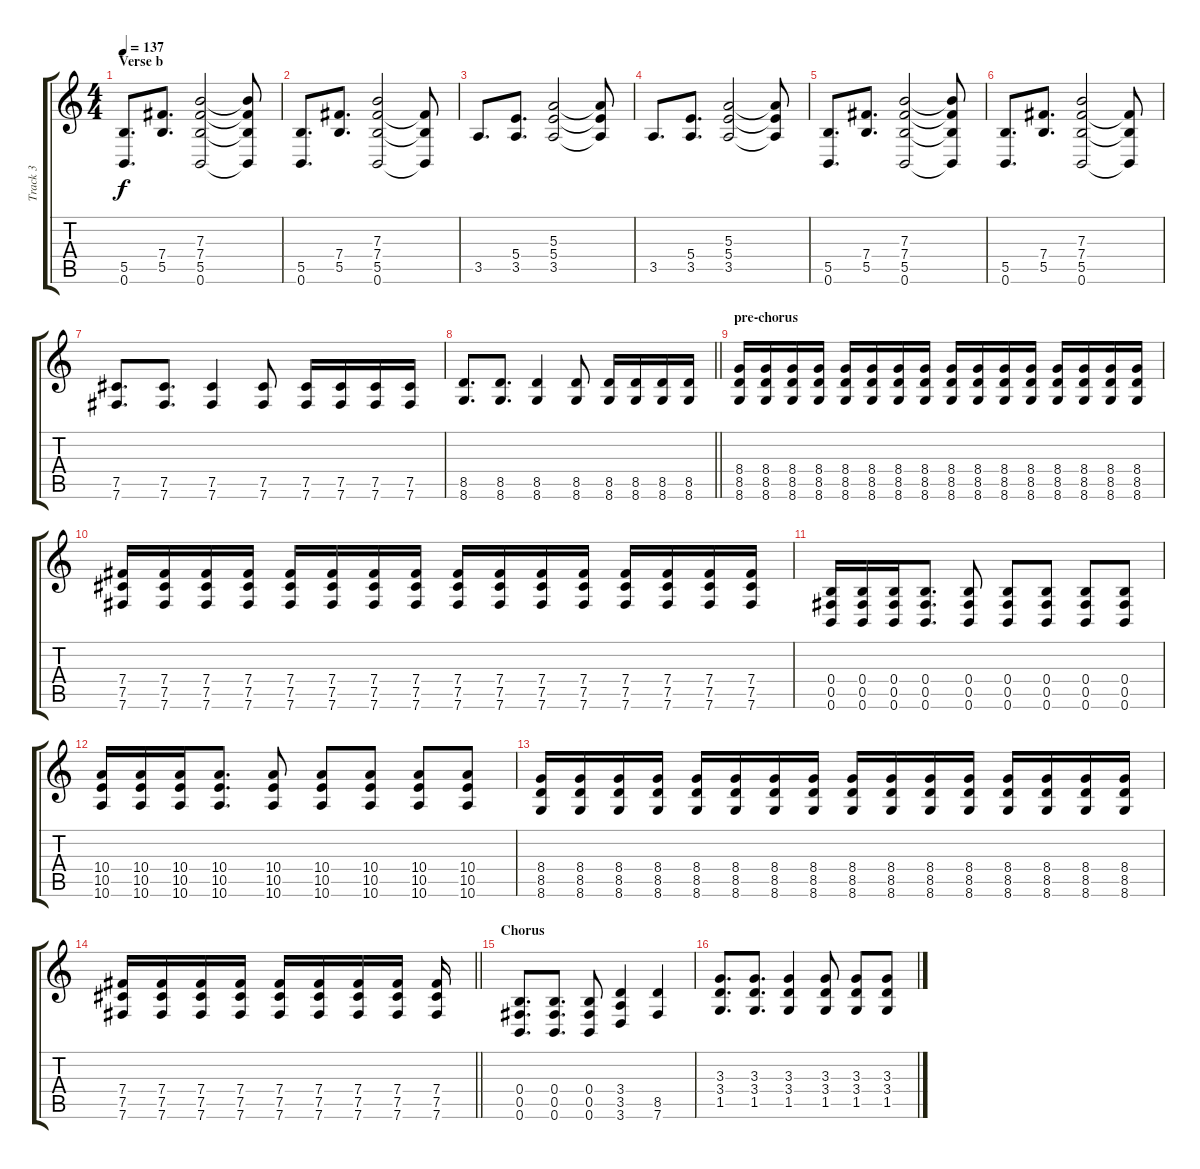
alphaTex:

\track ("Track 3" "Track 3") {instrument overdrivenguitar}
\staff {score tabs}
\tuning (Db4 Ab3 E3 B2 Gb2 B1) {hide}
\ts (4 4)
\section ("" "Verse b")
\tempo 137
\clef g2
\ks c
(5.5 0.6).8{d dy f} (7.4 5.5).8{d} (7.3 7.4 5.5 0.6).2 (7.3{t} 7.4{t} 5.5{t} 0.6{t}).8 |
(5.5 0.6).8{d} (7.4 5.5).8{d} (7.3 7.4 5.5 0.6).2 (7.4{t} 5.5{t} 0.6{t}).8 |
3.5.8{d} (5.4 3.5).8{d} (5.3 5.4 3.5).2 (5.3{t} 5.4{t} 3.5{t}).8 |
3.5.8{d} (5.4 3.5).8{d} (5.3 5.4 3.5).2 (5.3{t} 5.4{t} 3.5{t}).8 |
(5.5 0.6).8{d} (7.4 5.5).8{d} (7.3 7.4 5.5 0.6).2 (7.3{t} 7.4{t} 5.5{t} 0.6{t}).8 |
(5.5 0.6).8{d} (7.4 5.5).8{d} (7.3 7.4 5.5 0.6).2 (7.4{t} 5.5{t} 0.6{t}).8 |
(7.5 7.6).8{d} (7.5 7.6).8{d} (7.5 7.6).4 (7.5 7.6).8 (7.5 7.6).16 (7.5 7.6).16 (7.5 7.6).16 (7.5 7.6).16 |
\barLineRight lightlight
(8.5 8.6).8{d} (8.5 8.6).8{d} (8.5 8.6).4 (8.5 8.6).8 (8.5 8.6).16 (8.5 8.6).16 (8.5 8.6).16 (8.5 8.6).16 |
\section ("" "pre-chorus")
(8.4 8.5 8.6).16 (8.4 8.5 8.6).16 (8.4 8.5 8.6).16 (8.4 8.5 8.6).16 (8.4 8.5 8.6).16 (8.4 8.5 8.6).16 (8.4 8.5 8.6).16 (8.4 8.5 8.6).16 (8.4 8.5 8.6).16 (8.4 8.5 8.6).16 (8.4 8.5 8.6).16 (8.4 8.5 8.6).16 (8.4 8.5 8.6).16 (8.4 8.5 8.6).16 (8.4 8.5 8.6).16 (8.4 8.5 8.6).16 |
(7.4 7.5 7.6).16 (7.4 7.5 7.6).16 (7.4 7.5 7.6).16 (7.4 7.5 7.6).16 (7.4 7.5 7.6).16 (7.4 7.5 7.6).16 (7.4 7.5 7.6).16 (7.4 7.5 7.6).16 (7.4 7.5 7.6).16 (7.4 7.5 7.6).16 (7.4 7.5 7.6).16 (7.4 7.5 7.6).16 (7.4 7.5 7.6).16 (7.4 7.5 7.6).16 (7.4 7.5 7.6).16 (7.4 7.5 7.6).16 |
(0.4 0.5 0.6).16 (0.4 0.5 0.6).16 (0.4 0.5 0.6).16 (0.4 0.5 0.6).8{d} (0.4 0.5 0.6).8 (0.4 0.5 0.6).8 (0.4 0.5 0.6).8 (0.4 0.5 0.6).8 (0.4 0.5 0.6).8 |
(10.4 10.5 10.6).16 (10.4 10.5 10.6).16 (10.4 10.5 10.6).16 (10.4 10.5 10.6).8{d} (10.4 10.5 10.6).8 (10.4 10.5 10.6).8 (10.4 10.5 10.6).8 (10.4 10.5 10.6).8 (10.4 10.5 10.6).8 |
(8.4 8.5 8.6).16 (8.4 8.5 8.6).16 (8.4 8.5 8.6).16 (8.4 8.5 8.6).16 (8.4 8.5 8.6).16 (8.4 8.5 8.6).16 (8.4 8.5 8.6).16 (8.4 8.5 8.6).16 (8.4 8.5 8.6).16 (8.4 8.5 8.6).16 (8.4 8.5 8.6).16 (8.4 8.5 8.6).16 (8.4 8.5 8.6).16 (8.4 8.5 8.6).16 (8.4 8.5 8.6).16 (8.4 8.5 8.6).16 |
\barLineRight lightlight
(7.4 7.5 7.6).16 (7.4 7.5 7.6).16 (7.4 7.5 7.6).16 (7.4 7.5 7.6).16 (7.4 7.5 7.6).16 (7.4 7.5 7.6).16 (7.4 7.5 7.6).16 (7.4 7.5 7.6).16 (7.4 7.5 7.6).16 |
\section ("" "Chorus")
(0.4 0.5 0.6).8{d} (0.4 0.5 0.6).8{d} (0.4 0.5 0.6).8 (3.4 3.5 3.6).4 (8.5 7.6).4 |
(3.3 3.4 1.5).8{d} (3.3 3.4 1.5).8{d} (3.3 3.4 1.5).4 (3.3 3.4 1.5).8 (3.3 3.4 1.5).8 (3.3 3.4 1.5).8
